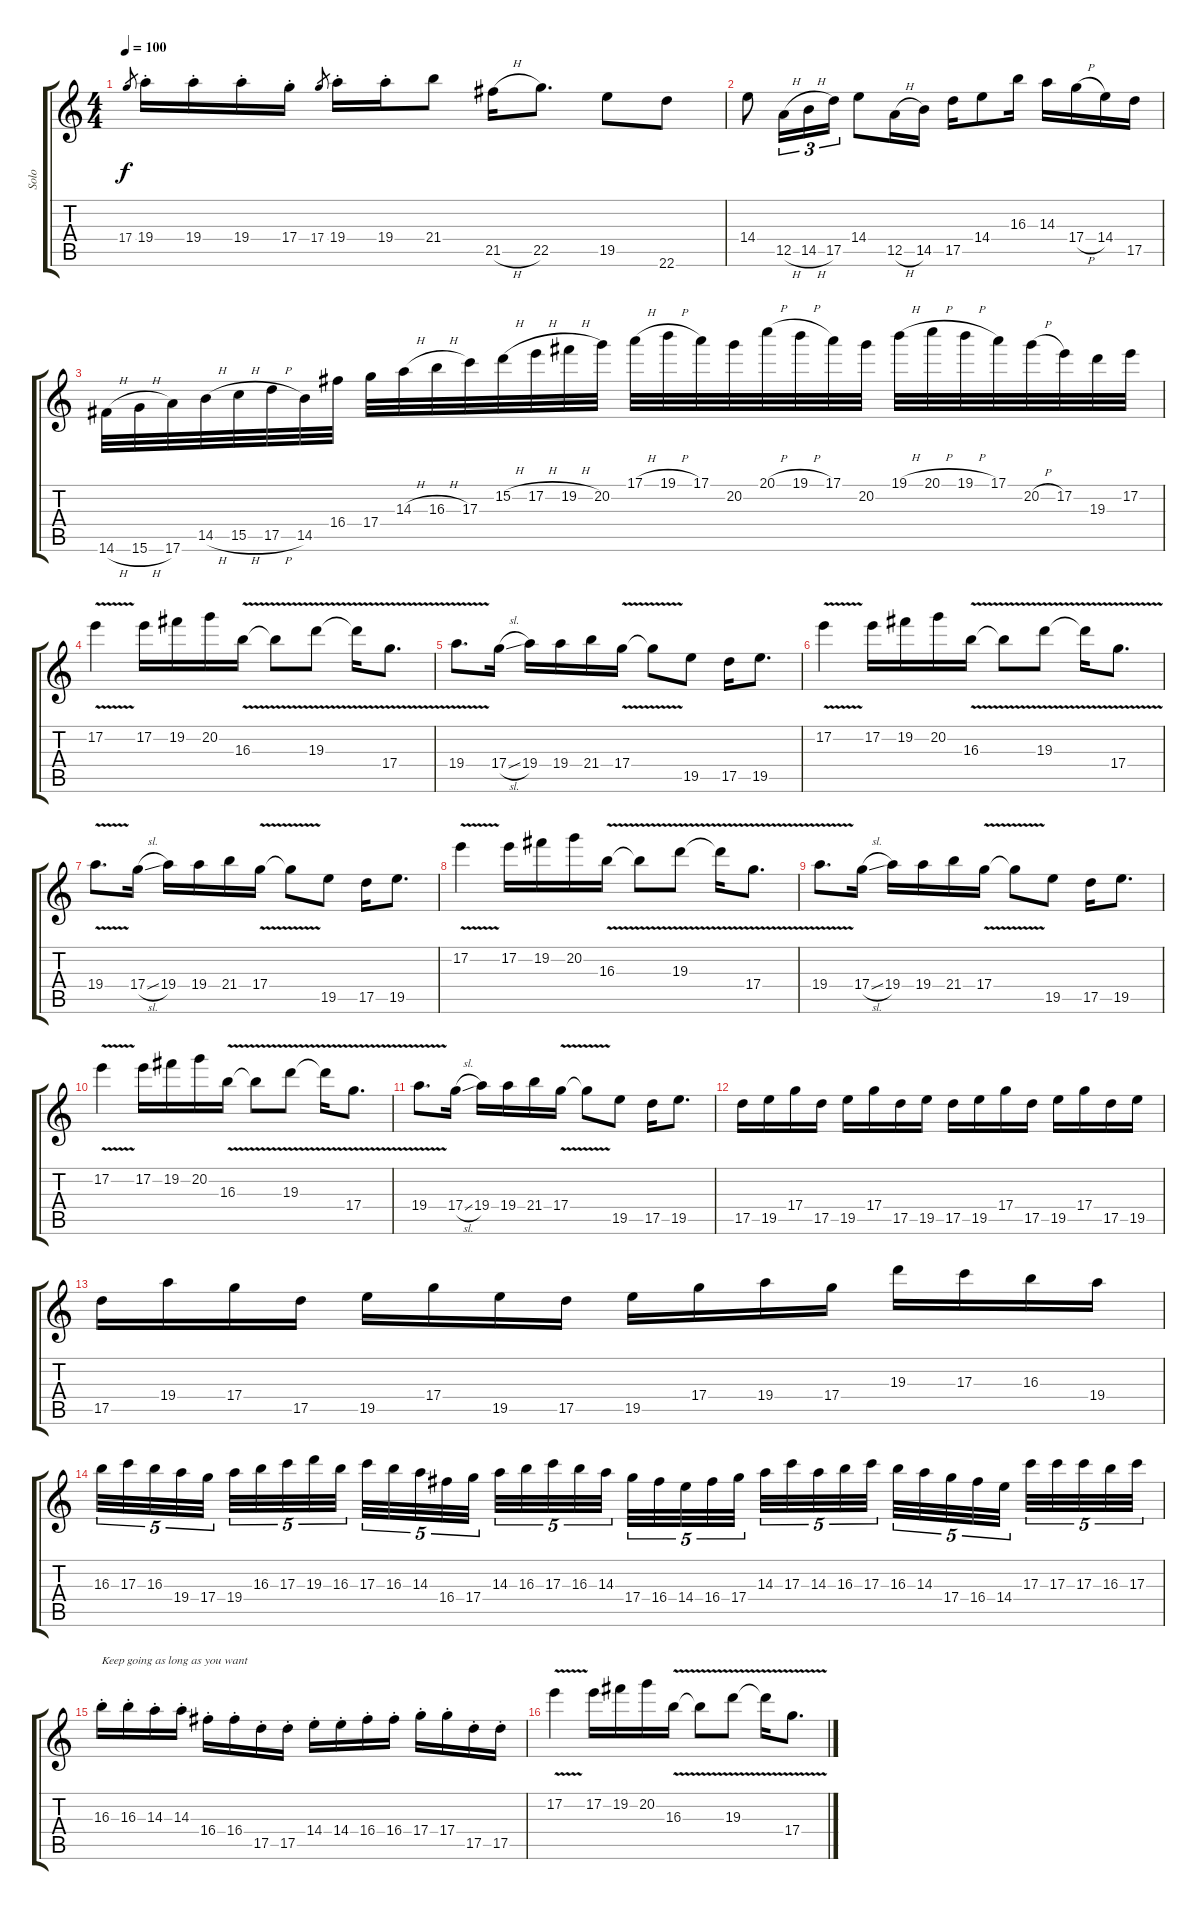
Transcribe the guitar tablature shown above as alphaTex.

\track ("Solo" "Solo") {instrument overdrivenguitar}
\staff {score tabs}
\tuning (E4 B3 G3 D3 A2 E2) {hide}
\ts (4 4)
\tempo 100
\clef g2
\ks c
17.4.8{gr dy f} 19.4{st}.16 19.4{st}.16 19.4{st}.16 17.4{st}.16 17.4.8{gr} 19.4{st}.16 19.4{st}.16 21.4.8 21.5{h}.16 22.5.8{d} 19.5.8 22.6.8 |
14.4.8 12.5{h}.16{tu (3 2)} 14.5{h}.16{tu (3 2)} 17.5.16{tu (3 2)} 14.4.8 12.5{h}.16 14.5.16 17.5.16 14.4.8 16.3.16 14.3.16 17.4{h}.16 14.4.16 17.5.16 |
14.6{h}.32 15.6{h}.32 17.6.32 14.5{h}.32 15.5{h}.32 17.5{h}.32 14.5.32 16.4.32 17.4.32 14.3{h}.32 16.3{h}.32 17.3.32 15.2{h}.32 17.2{h}.32 19.2{h}.32 20.2.32 17.1{h}.32 19.1{h}.32 17.1.32 20.2.32 20.1{h}.32 19.1{h}.32 17.1.32 20.2.32 19.1{h}.32 20.1{h}.32 19.1{h}.32 17.1.32 20.2{h}.32 17.2.32 19.3.32 17.2.32 |
17.2{v}.4 17.2.16 19.2.16 20.2.16 16.3{v}.16 16.3{t}.8 19.3{v}.8 19.3{t}.16 17.4{v}.8{d} |
19.4{v}.8{d} 17.4{sl}.16 19.4.16 19.4.16 21.4.16 17.4{v}.16 17.4{t}.8 19.5.8 17.5.16 19.5.8{d} |
17.2{v}.4 17.2.16 19.2.16 20.2.16 16.3{v}.16 16.3{t}.8 19.3{v}.8 19.3{t}.16 17.4{v}.8{d} |
19.4{v}.8{d} 17.4{sl}.16 19.4.16 19.4.16 21.4.16 17.4{v}.16 17.4{t}.8 19.5.8 17.5.16 19.5.8{d} |
17.2{v}.4 17.2.16 19.2.16 20.2.16 16.3{v}.16 16.3{t}.8 19.3{v}.8 19.3{t}.16 17.4{v}.8{d} |
19.4{v}.8{d} 17.4{sl}.16 19.4.16 19.4.16 21.4.16 17.4{v}.16 17.4{t}.8 19.5.8 17.5.16 19.5.8{d} |
17.2{v}.4 17.2.16 19.2.16 20.2.16 16.3{v}.16 16.3{t}.8 19.3{v}.8 19.3{t}.16 17.4{v}.8{d} |
19.4{v}.8{d} 17.4{sl}.16 19.4.16 19.4.16 21.4.16 17.4{v}.16 17.4{t}.8 19.5.8 17.5.16 19.5.8{d} |
17.5.16 19.5.16 17.4.16 17.5.16 19.5.16 17.4.16 17.5.16 19.5.16 17.5.16 19.5.16 17.4.16 17.5.16 19.5.16 17.4.16 17.5.16 19.5.16 |
17.5.16 19.4.16 17.4.16 17.5.16 19.5.16 17.4.16 19.5.16 17.5.16 19.5.16 17.4.16 19.4.16 17.4.16 19.3.16 17.3.16 16.3.16 19.4.16 |
16.3.32{tu (5 4)} 17.3.32{tu (5 4)} 16.3.32{tu (5 4)} 19.4.32{tu (5 4)} 17.4.32{tu (5 4) beam splitsecondary} 19.4.32{tu (5 4)} 16.3.32{tu (5 4)} 17.3.32{tu (5 4)} 19.3.32{tu (5 4)} 16.3.32{tu (5 4)} 17.3.32{tu (5 4)} 16.3.32{tu (5 4)} 14.3.32{tu (5 4)} 16.4.32{tu (5 4)} 17.4.32{tu (5 4) beam splitsecondary} 14.3.32{tu (5 4)} 16.3.32{tu (5 4)} 17.3.32{tu (5 4)} 16.3.32{tu (5 4)} 14.3.32{tu (5 4)} 17.4.32{tu (5 4)} 16.4.32{tu (5 4)} 14.4.32{tu (5 4)} 16.4.32{tu (5 4)} 17.4.32{tu (5 4) beam splitsecondary} 14.3.32{tu (5 4)} 17.3.32{tu (5 4)} 14.3.32{tu (5 4)} 16.3.32{tu (5 4)} 17.3.32{tu (5 4)} 16.3.32{tu (5 4)} 14.3.32{tu (5 4)} 17.4.32{tu (5 4)} 16.4.32{tu (5 4)} 14.4.32{tu (5 4) beam splitsecondary} 17.3.32{tu (5 4)} 17.3.32{tu (5 4)} 17.3.32{tu (5 4)} 16.3.32{tu (5 4)} 17.3.32{tu (5 4)} |
16.3{st}.16{txt "Keep going as long as you want"} 16.3{st}.16 14.3{st}.16 14.3{st}.16 16.4{st}.16 16.4{st}.16 17.5{st}.16 17.5{st}.16 14.4{st}.16 14.4{st}.16 16.4{st}.16 16.4{st}.16 17.4{st}.16 17.4{st}.16 17.5{st}.16 17.5{st}.16 |
17.2{v}.4 17.2.16 19.2.16 20.2.16 16.3{v}.16 16.3{t}.8 19.3{v}.8 19.3{t}.16 17.4{v}.8{d}
